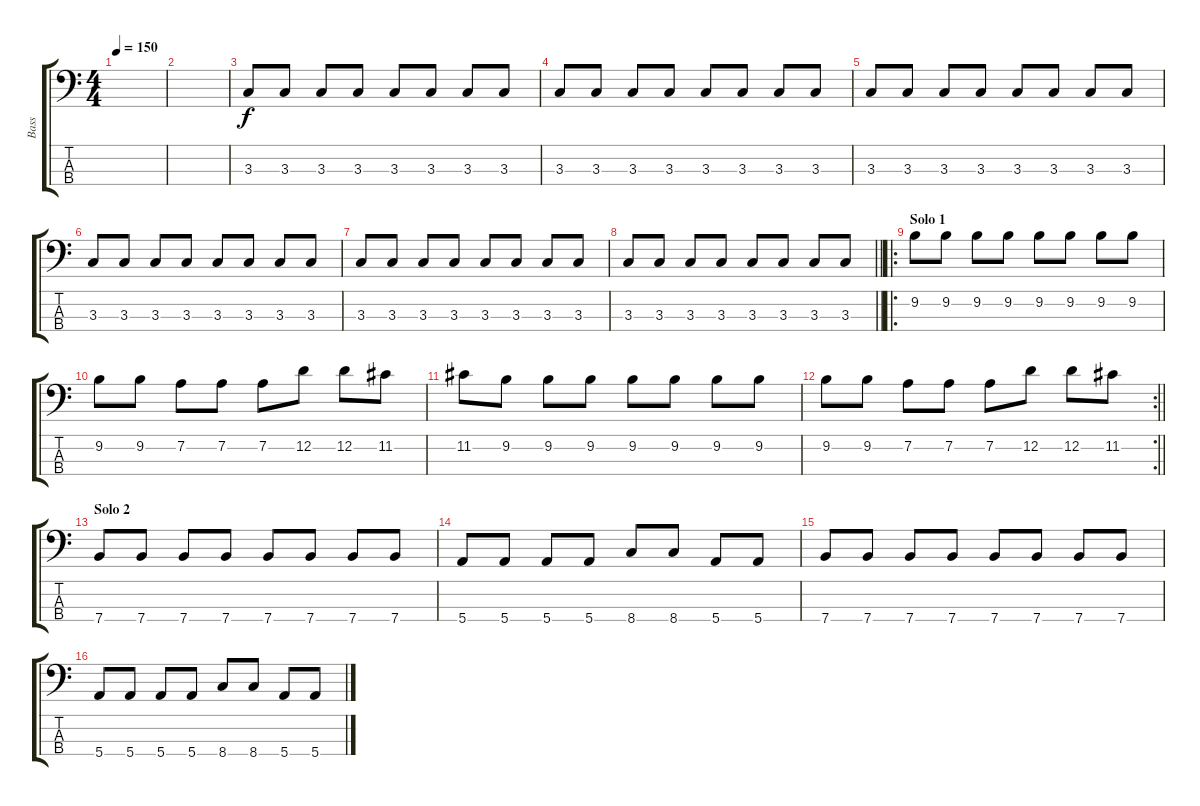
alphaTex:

\track ("Bass" "Bass") {instrument electricbassfinger}
\staff {score tabs}
\tuning (G2 D2 A1 E1) {hide}
\ts (4 4)
\tempo 150
\clef f4
\ks c
|
|
3.3.8 3.3.8 3.3.8 3.3.8 3.3.8 3.3.8 3.3.8 3.3.8 |
3.3.8 3.3.8 3.3.8 3.3.8 3.3.8 3.3.8 3.3.8 3.3.8 |
3.3.8 3.3.8 3.3.8 3.3.8 3.3.8 3.3.8 3.3.8 3.3.8 |
3.3.8 3.3.8 3.3.8 3.3.8 3.3.8 3.3.8 3.3.8 3.3.8 |
3.3.8 3.3.8 3.3.8 3.3.8 3.3.8 3.3.8 3.3.8 3.3.8 |
\barLineRight lightlight
3.3.8 3.3.8 3.3.8 3.3.8 3.3.8 3.3.8 3.3.8 3.3.8 |
\ro
\section ("" "Solo 1")
9.2.8 9.2.8 9.2.8 9.2.8 9.2.8 9.2.8 9.2.8 9.2.8 |
9.2.8 9.2.8 7.2.8 7.2.8 7.2.8 12.2.8 12.2.8 11.2.8 |
11.2.8 9.2.8 9.2.8 9.2.8 9.2.8 9.2.8 9.2.8 9.2.8 |
\rc 2
\barLineRight lightlight
9.2.8 9.2.8 7.2.8 7.2.8 7.2.8 12.2.8 12.2.8 11.2.8 |
\section ("" "Solo 2")
7.4.8 7.4.8 7.4.8 7.4.8 7.4.8 7.4.8 7.4.8 7.4.8 |
5.4.8 5.4.8 5.4.8 5.4.8 8.4.8 8.4.8 5.4.8 5.4.8 |
7.4.8 7.4.8 7.4.8 7.4.8 7.4.8 7.4.8 7.4.8 7.4.8 |
5.4.8 5.4.8 5.4.8 5.4.8 8.4.8 8.4.8 5.4.8 5.4.8
